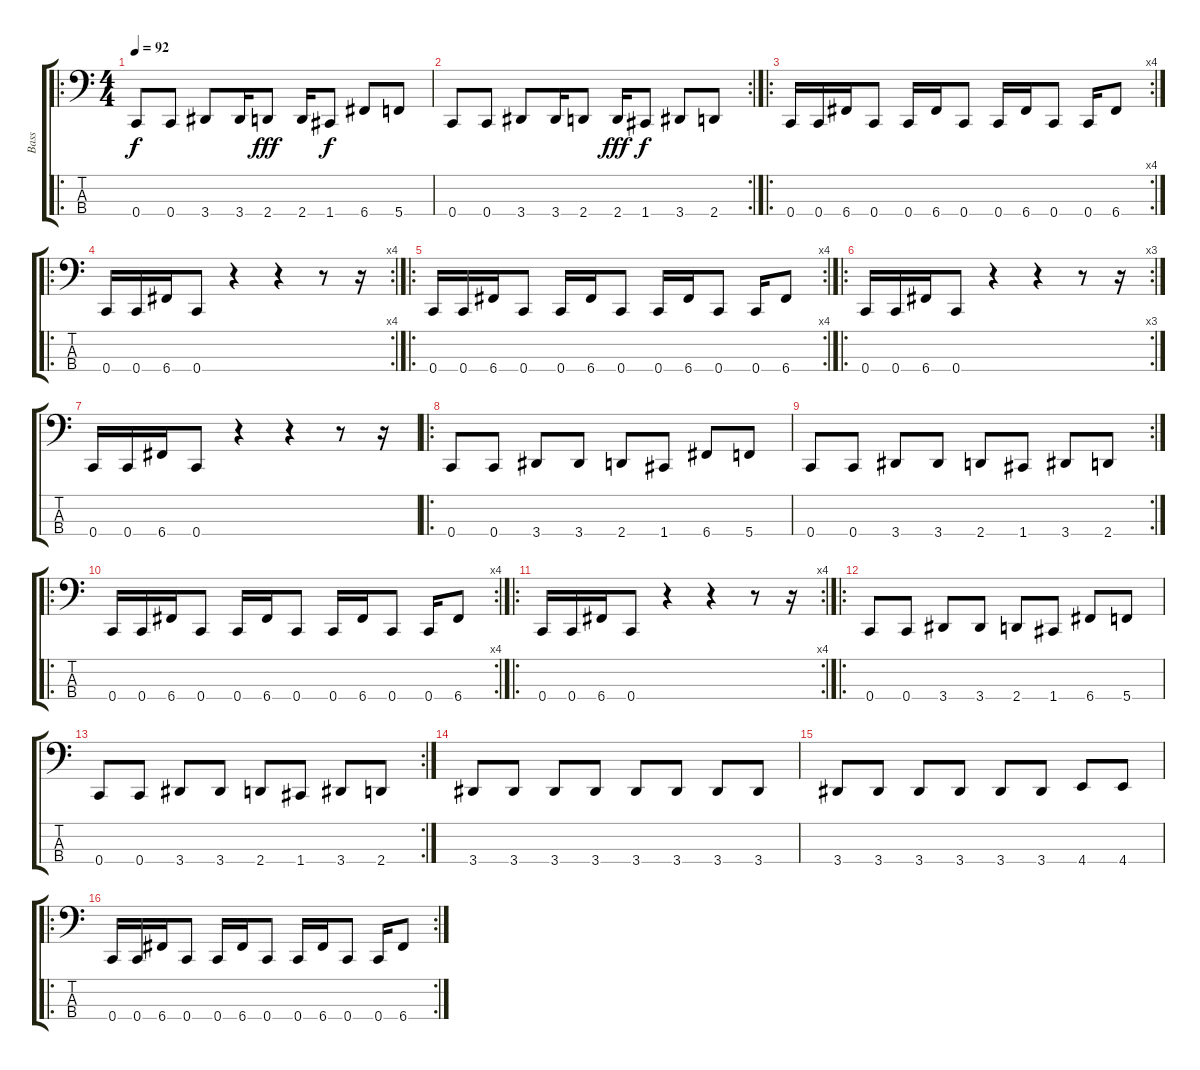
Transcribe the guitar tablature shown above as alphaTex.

\track ("Bass" "Bass") {instrument electricbasspick}
\staff {score tabs}
\tuning (Eb2 Bb1 F1 C1) {hide}
\ro
\ts (4 4)
\tempo 92
\clef f4
\ks c
0.4.8{dy f instrument electricbasspick} 0.4.8 3.4.8 3.4.16 2.4.8{dy fff} 2.4.16 1.4.8{dy f} 6.4.8 5.4.8 |
\rc 2
0.4.8 0.4.8 3.4.8 3.4.16 2.4.8 2.4.16{dy fff} 1.4.8{dy f} 3.4.8 2.4.8 |
\ro
\rc 4
0.4.16 0.4.16 6.4.16 0.4.8 0.4.16 6.4.16 0.4.8 0.4.16 6.4.16 0.4.8 0.4.16 6.4.8 |
\ro
\rc 4
0.4.16 0.4.16 6.4.16 0.4.8 r.4 r.4 r.8 r.16 |
\ro
\rc 4
0.4.16 0.4.16 6.4.16 0.4.8 0.4.16 6.4.16 0.4.8 0.4.16 6.4.16 0.4.8 0.4.16 6.4.8 |
\ro
\rc 3
0.4.16 0.4.16 6.4.16 0.4.8 r.4 r.4 r.8 r.16 |
0.4.16 0.4.16 6.4.16 0.4.8 r.4 r.4 r.8 r.16 |
\ro
0.4.8 0.4.8 3.4.8 3.4.8 2.4.8 1.4.8 6.4.8 5.4.8 |
\rc 2
0.4.8 0.4.8 3.4.8 3.4.8 2.4.8 1.4.8 3.4.8 2.4.8 |
\ro
\rc 4
0.4.16 0.4.16 6.4.16 0.4.8 0.4.16 6.4.16 0.4.8 0.4.16 6.4.16 0.4.8 0.4.16 6.4.8 |
\ro
\rc 4
0.4.16 0.4.16 6.4.16 0.4.8 r.4 r.4 r.8 r.16 |
\ro
0.4.8 0.4.8 3.4.8 3.4.8 2.4.8 1.4.8 6.4.8 5.4.8 |
\rc 2
0.4.8 0.4.8 3.4.8 3.4.8 2.4.8 1.4.8 3.4.8 2.4.8 |
3.4.8 3.4.8 3.4.8 3.4.8 3.4.8 3.4.8 3.4.8 3.4.8 |
3.4.8 3.4.8 3.4.8 3.4.8 3.4.8 3.4.8 4.4.8 4.4.8 |
\ro
\rc 2
0.4.16 0.4.16 6.4.16 0.4.8 0.4.16 6.4.16 0.4.8 0.4.16 6.4.16 0.4.8 0.4.16 6.4.8
